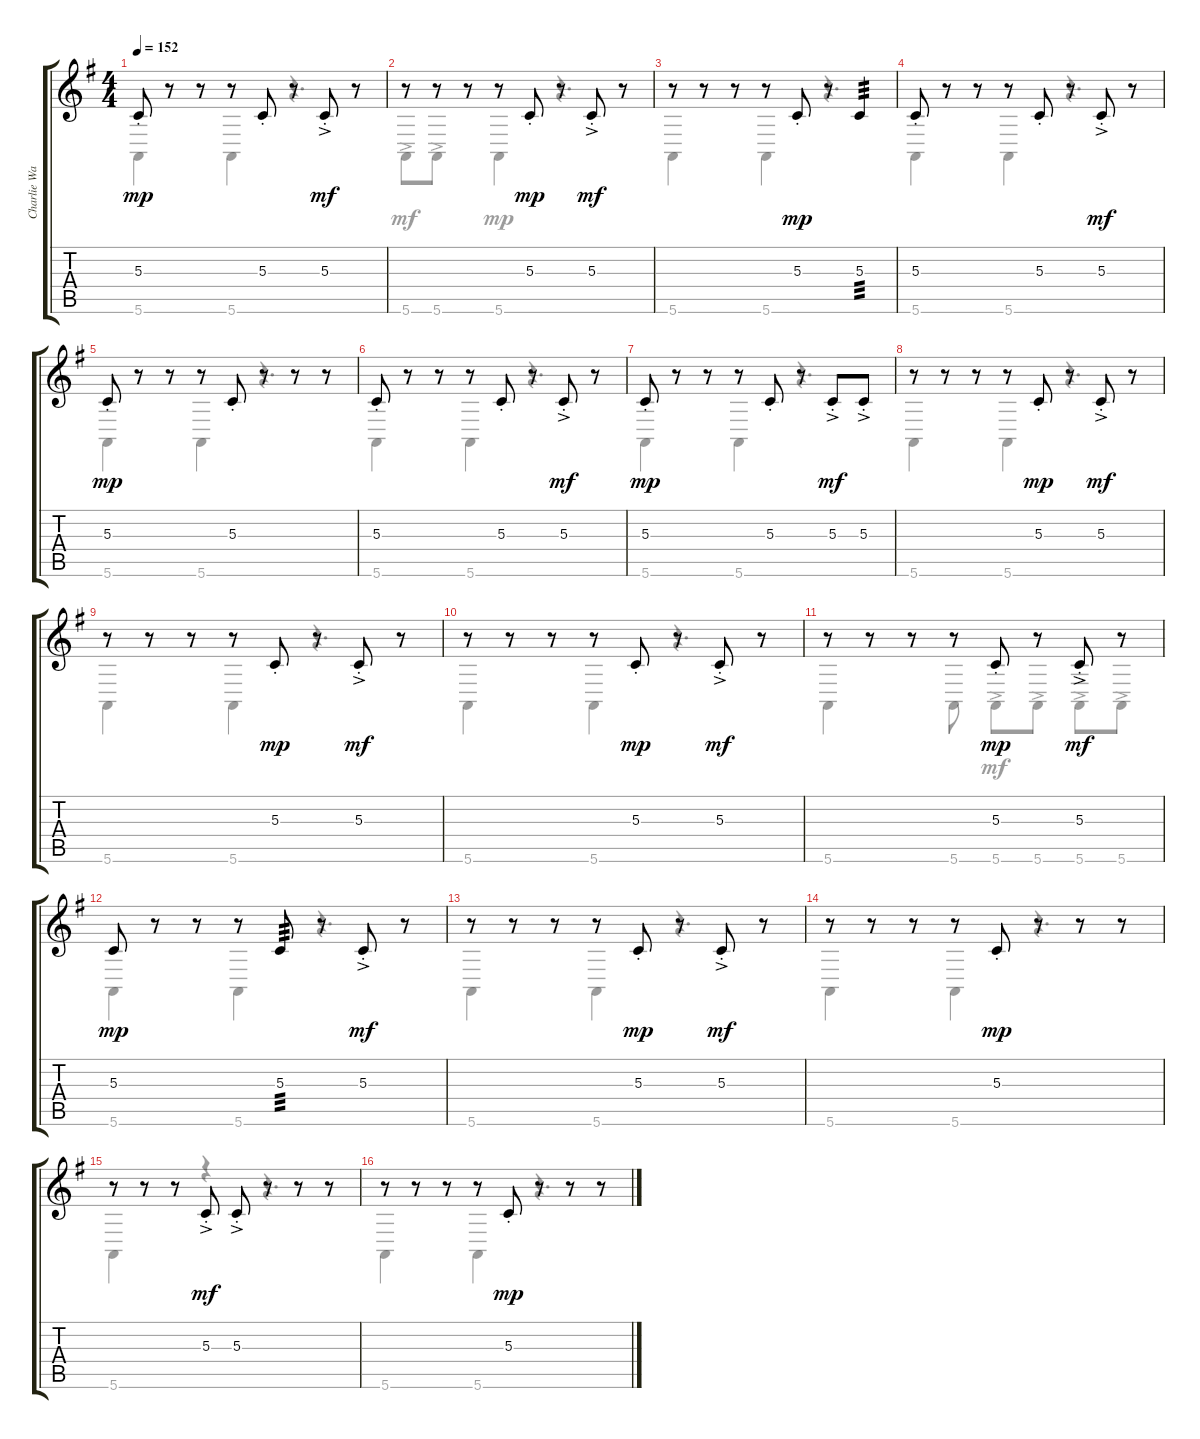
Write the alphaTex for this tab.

\track ("Charlie Watts - Drums & Rocky Dixon - Co" "Charlie Wa") {instrument melodictom}
\staff {score tabs}
\tuning (E4 B3 G3 D3 A2 E2) {hide}
\voice
\ts (4 4)
\tempo 152
\clef g2
\ks g
5.3{st}.8{dy mp} r.8 r.8 r.8 5.3{st}.8 r.8 5.3{ac st}.8{dy mf} r.8 |
r.8 r.8 r.8 r.8 5.3{st}.8{dy mp} r.8 5.3{ac st}.8{dy mf} r.8 |
r.8 r.8 r.8 r.8 5.3{st}.8{dy mp} r.8 5.3.4{tp 3} |
5.3{st}.8 r.8 r.8 r.8 5.3{st}.8 r.8 5.3{ac st}.8{dy mf} r.8 |
5.3{st}.8{dy mp} r.8 r.8 r.8 5.3{st}.8 r.8 r.8 r.8 |
5.3{st}.8 r.8 r.8 r.8 5.3{st}.8 r.8 5.3{ac st}.8{dy mf} r.8 |
5.3{st}.8{dy mp} r.8 r.8 r.8 5.3{st}.8 r.8 5.3{ac st}.8{dy mf} 5.3{ac st}.8 |
r.8 r.8 r.8 r.8 5.3{st}.8{dy mp} r.8 5.3{ac st}.8{dy mf} r.8 |
r.8 r.8 r.8 r.8 5.3{st}.8{dy mp} r.8 5.3{ac st}.8{dy mf} r.8 |
r.8 r.8 r.8 r.8 5.3{st}.8{dy mp} r.8 5.3{ac st}.8{dy mf} r.8 |
r.8 r.8 r.8 r.8 5.3{st}.8{dy mp} r.8 5.3{ac st}.8{dy mf} r.8 |
5.3.8{dy mp} r.8 r.8 r.8 5.3.8{tp 3} r.8 5.3{ac st}.8{dy mf} r.8 |
r.8 r.8 r.8 r.8 5.3{st}.8{dy mp} r.8 5.3{ac st}.8{dy mf} r.8 |
r.8 r.8 r.8 r.8 5.3{st}.8{dy mp} r.8 r.8 r.8 |
r.8 r.8 r.8 5.3{ac st}.8{dy mf} 5.3{ac st}.8 r.8 r.8 r.8 |
r.8 r.8 r.8 r.8 5.3{st}.8{dy mp} r.8 r.8 r.8
\voice
\clef g2
\ottava regular
\simile none
\ks g
5.6.4{dy mp} r.8 5.6.4 r.4{d} |
5.6{ac}.8{dy mf} 5.6{ac}.8 r.8 5.6.4{dy mp} r.4{d} |
5.6.4 r.8 5.6.4 r.4{d} |
5.6.4 r.8 5.6.4 r.4{d} |
5.6.4 r.8 5.6.4 r.4{d} |
5.6.4 r.8 5.6.4 r.4{d} |
5.6.4 r.8 5.6.4 r.4{d} |
5.6.4 r.8 5.6.4 r.4{d} |
5.6.4 r.8 5.6.4 r.4{d} |
5.6.4 r.8 5.6.4 r.4{d} |
5.6.4 r.8 5.6.8 5.6{ac}.8{dy mf} 5.6{ac}.8 5.6{ac}.8 5.6{ac}.8 |
5.6.4{dy mp} r.8 5.6.4 r.4{d} |
5.6.4 r.8 5.6.4 r.4{d} |
5.6.4 r.8 5.6.4 r.4{d} |
5.6.4 r.8 r.4 r.4{d} |
5.6.4 r.8 5.6.4 r.4{d}
